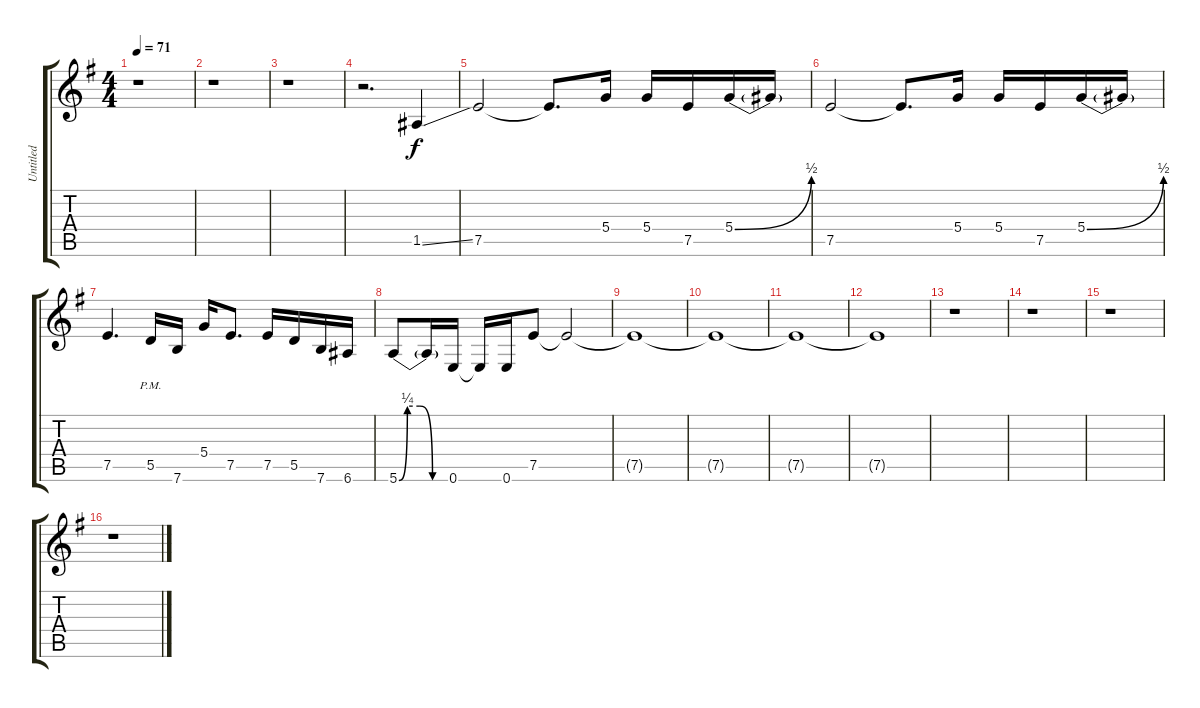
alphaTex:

\track ("Untitled" "Untitled") {instrument distortionguitar}
\staff {score tabs}
\tuning (E4 B3 G3 D3 A2 E2) {hide}
\ts (4 4)
\tempo 71
\clef g2
\ks g
r.1{dy f instrument distortionguitar} |
r.1 |
r.1 |
r.2{d} 1.5{ss}.4 |
7.5.2 7.5{t}.8{d} 5.4.16 5.4.16 7.5.16 5.4{be (bend 0 0 60 2)}.16 5.4{t}.16 |
7.5.2 7.5{t}.8{d} 5.4.16 5.4.16 7.5.16 5.4{be (bend 0 0 60 2)}.16 5.4{t}.16 |
7.5.4{d} 5.5{pm}.16 7.6.16 5.4.16 7.5.8{d} 7.5.16 5.5.16 7.6.16 6.6.16 |
5.6{be (custom 0 0 10 1 25 1 40 0 60 0)}.8 5.6{t}.16 0.6.16 0.6{t}.16 0.6.16 7.5.8 7.5{t}.2 |
7.5{t}.1 |
7.5{t}.1 |
7.5{t}.1 |
7.5{t}.1 |
r.1 |
r.1 |
r.1 |
r.1
